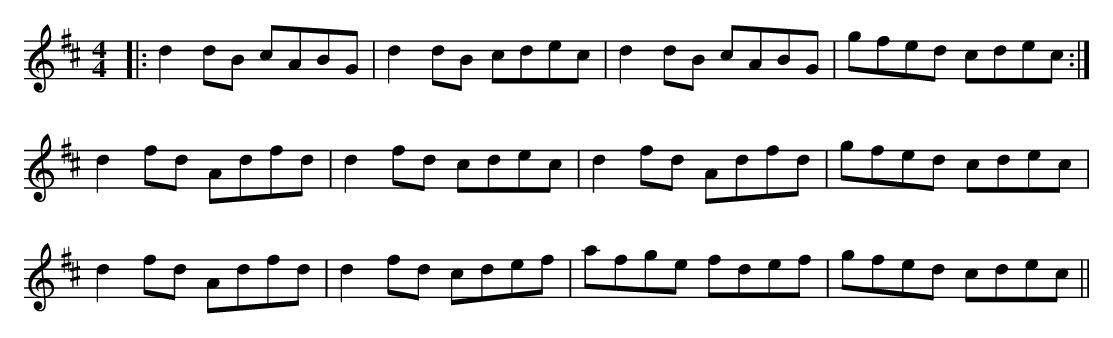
X:1
M:4/4
K:D
|:d2 dB cABG|d2 dB cdec|d2 dB cABG|gfed cdec:|
d2 fd Adfd|d2 fd cdec|d2 fd Adfd|gfed cdec|
d2 fd Adfd|d2 fd cdef|afge fdef|gfed cdec||
